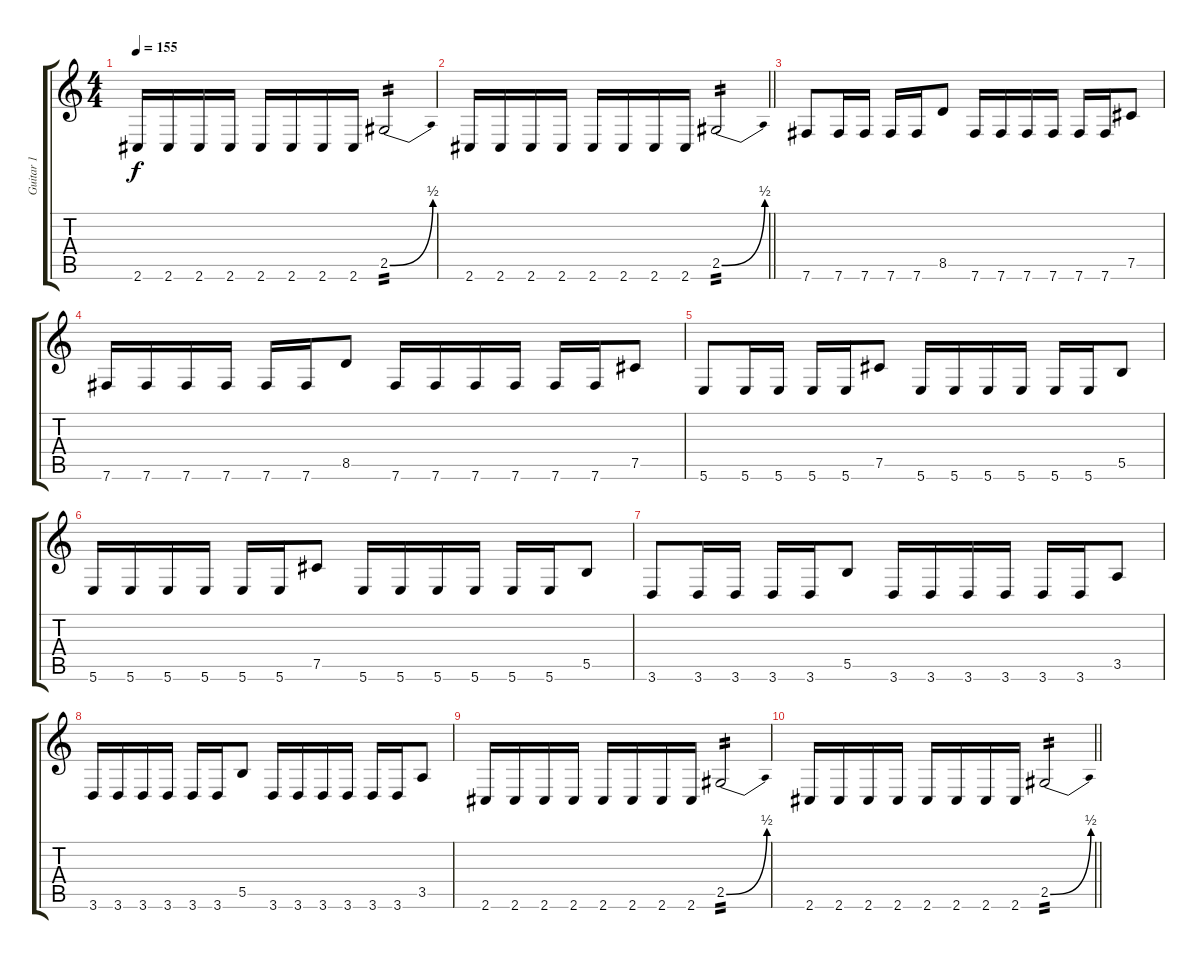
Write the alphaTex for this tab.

\track ("Guitar 1" "Guitar 1") {instrument distortionguitar}
\staff {score tabs}
\tuning (Db4 Ab3 E3 B2 Gb2 B1) {hide}
\ts (4 4)
\tempo 155
\clef g2
\ks c
2.6.16{dy f} 2.6.16 2.6.16 2.6.16 2.6.16 2.6.16 2.6.16 2.6.16 2.5{be (bend 0 0 60 2)}.2{tp 2} |
\barLineRight lightlight
2.6.16 2.6.16 2.6.16 2.6.16 2.6.16 2.6.16 2.6.16 2.6.16 2.5{be (bend 0 0 60 2)}.2{tp 2} |
7.6.8 7.6.16 7.6.16 7.6.16 7.6.16 8.5.8 7.6.16 7.6.16 7.6.16 7.6.16 7.6.16 7.6.16 7.5.8 |
7.6.16 7.6.16 7.6.16 7.6.16 7.6.16 7.6.16 8.5.8 7.6.16 7.6.16 7.6.16 7.6.16 7.6.16 7.6.16 7.5.8 |
5.6.8 5.6.16 5.6.16 5.6.16 5.6.16 7.5.8 5.6.16 5.6.16 5.6.16 5.6.16 5.6.16 5.6.16 5.5.8 |
5.6.16 5.6.16 5.6.16 5.6.16 5.6.16 5.6.16 7.5.8 5.6.16 5.6.16 5.6.16 5.6.16 5.6.16 5.6.16 5.5.8 |
3.6.8 3.6.16 3.6.16 3.6.16 3.6.16 5.5.8 3.6.16 3.6.16 3.6.16 3.6.16 3.6.16 3.6.16 3.5.8 |
3.6.16 3.6.16 3.6.16 3.6.16 3.6.16 3.6.16 5.5.8 3.6.16 3.6.16 3.6.16 3.6.16 3.6.16 3.6.16 3.5.8 |
2.6.16 2.6.16 2.6.16 2.6.16 2.6.16 2.6.16 2.6.16 2.6.16 2.5{be (bend 0 0 60 2)}.2{tp 2} |
\barLineRight lightlight
2.6.16 2.6.16 2.6.16 2.6.16 2.6.16 2.6.16 2.6.16 2.6.16 2.5{be (bend 0 0 60 2)}.2{tp 2}
